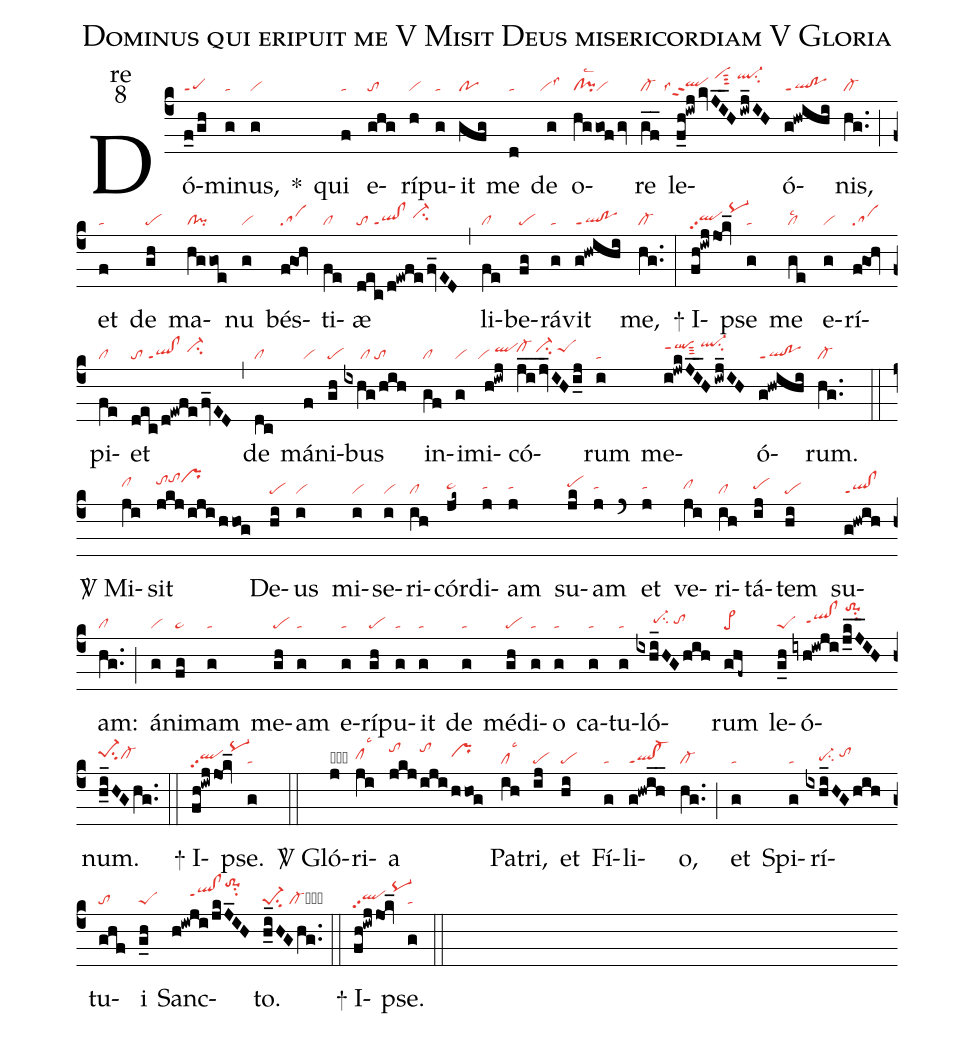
name:Dominus qui eripuit me V Misit Deus misericordiam V Gloria;
office-part:re;
mode:8;
nabc-lines:1;
%%
(c4) Dó(f_0/gh|peppt1)mi(g|ta)nus,(g|vi) <sp>*</sp>() qui(f|ta) e(ghg|to)rí(h|vi)pu(g|ta)it(gfg|po) me(d|ta) de(g|``vilss3) o(hggofgv|cl!pilsc2vi)re(gf__|cl-) <nlba>le(f_h!iwjkvJI__H/iwj_IH|````qlhhppt2lss4/vihksut3/ql-hksu2)</nlba>ó(g!hwihi|ql!poppt1)nis,(hg..|cl-) (;) et(f|ta) de(gh|pe) ma(hggoe|cl!pi)nu(g|vi) bés(f@goh|sa)ti(fe|cl)æ(dec/d!ewfefv_ED|to/ql!clppt1/ci-hi) (,) li(fe|cl)be(fg|pe)rá(g|ta)vit(g!hwihi|ql!poppt1) me,(hg..|cl-) (:)

<sp>+</sp> I(fh!iwjjok_|qlhhpp2/pq-hk)pse(g|ta) me(ge|cllsc2) e(g|vi)rí(f@goh|sa)pi(fe|cl)et(dec/d!ewfefv_ED|to/ql!clppt1/ci-hi) (,) de(dc|cl) má(f|vi)ni(gh|pe)bus(ixhg/hih|/////cl/to) in(gf|cl)i(g|vi)mi(h!iwj|``vi/qlhi)có(ji__jv_IHi_j|cl-hi/ci-hi/peShi)rum(i|ta) me(i!jwkJI__Hiwj_IH|qlhjppt1sut3/ql-hksu2)ó(g!hwihi|ql!poppt1)rum.(hg..|cl-) (::)

<sp>V/</sp> Mi(ji|clhi)sit(jkj/iji/hhog|tohjtohkprhk) De(hi|pe)us(i|vi) mi(i|vi)se(i|vi)ri(ih|cl)cór(jk~|pe~hh)di(j|tahh)am(j|tahh) su(jk|pehi)am(j|tahh) (`) et(j|tahh) ve(ji|clhh)ri(ih|cl)tá(ij|pehh)tem(hi|pe) su(g!hwih|ql!clppt1)am:(hg..|cl) (;) á(g|vi)ni(fg|pe~)mam(g|ta) me(gh|pe)am(g|ta) e(g|ta)rí(gh|pe)pu(g|ta)it(g|ta) de(g|ta) mé(gh|pe)di(g|ta)o(g|ta) ca(g|ta)tu(g|ta)ló(ixhi_HGhih|/////pe-hhsu2/tohh)rum(ghf~|pe>) le(g_h|peS)ó(iyh!iwji/j_kJ__IH|////qlhh!clhhppt1/to-1hmsu2)num.(h_i_HGhg..|pe-1hisu2cl-hh) (::)

<sp>+</sp> I(fh!iwjjok_|qlhhpp2/pq-hk)pse.(g|ta) (::)

<sp>V/</sp> Gló(j|obvihh)ri(ji|clhhlsc3)a(jkj|tohk|iji|tohk|hhog|prhi) Pa(ih|cllsc3)tri,(ij|pe) et(hi|pe) Fí(g|ta)li(g!hwih__|ql!cl-ppt1)o,(hg..|cl-) (;) et(g|ta) Spi(g|ta)rí(ixhi_HG/hih|////pe-hgsu2/tohi)tu(ghf|to)i(g_h|peS) Sanc(h!iwji/jkJ_IH|/////qlhi!clhippt1to-1hmsu2)to.(h_i_HGhg..|pe-1su2/cl-cb) (::)

<sp>+</sp> I(fh!iwjjok_|qlhhpp2/pq-hk)pse.(g|ta) (::)
